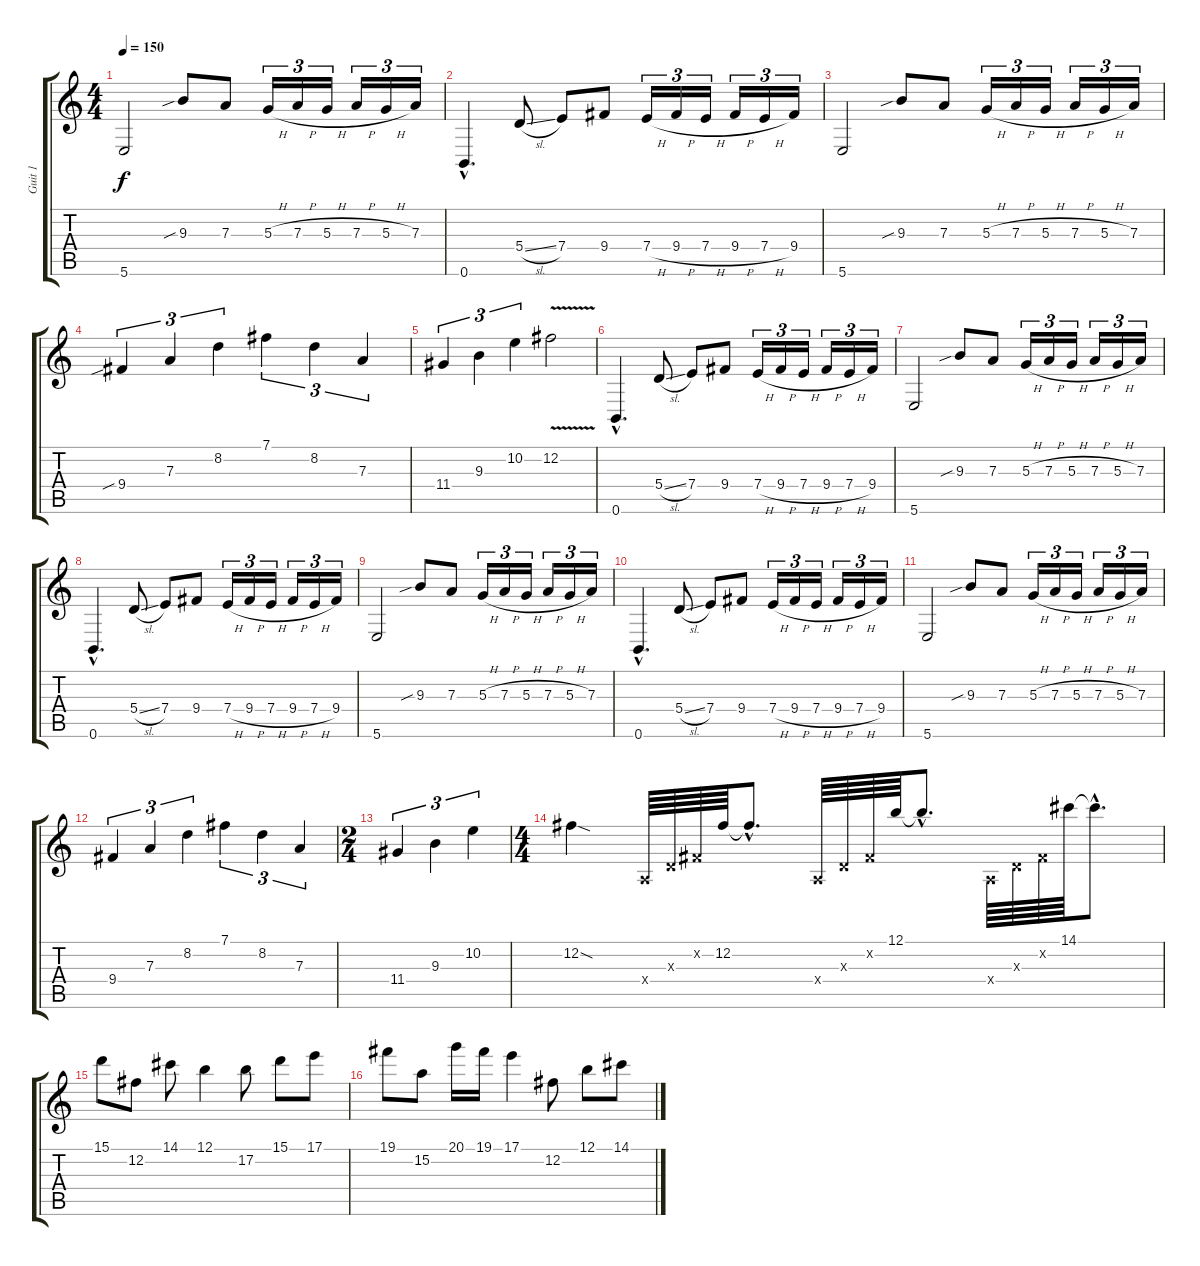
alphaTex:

\track ("Guit 1" "Guit 1") {instrument distortionguitar}
\staff {score tabs}
\tuning (B3 Gb3 D3 A2 E2 B1) {hide}
\ts (4 4)
\tempo 150
\clef g2
\ks c
5.6.2{dy f} 9.3{sib}.8 7.3.8 5.3{h}.16{tu (3 2)} 7.3{h}.16{tu (3 2)} 5.3{h}.16{tu (3 2)} 7.3{h}.16{tu (3 2)} 5.3{h}.16{tu (3 2)} 7.3.16{tu (3 2)} |
0.6{hac}.4{d} 5.4{sl}.8 7.4.8 9.4.8 7.4{h}.16{tu (3 2)} 9.4{h}.16{tu (3 2)} 7.4{h}.16{tu (3 2)} 9.4{h}.16{tu (3 2)} 7.4{h}.16{tu (3 2)} 9.4.16{tu (3 2)} |
5.6.2 9.3{sib}.8 7.3.8 5.3{h}.16{tu (3 2)} 7.3{h}.16{tu (3 2)} 5.3{h}.16{tu (3 2)} 7.3{h}.16{tu (3 2)} 5.3{h}.16{tu (3 2)} 7.3.16{tu (3 2)} |
9.4{sib}.4{tu (3 2)} 7.3.4{tu (3 2)} 8.2.4{tu (3 2)} 7.1.4{tu (3 2)} 8.2.4{tu (3 2)} 7.3.4{tu (3 2)} |
11.4.4{tu (3 2)} 9.3.4{tu (3 2)} 10.2.4{tu (3 2)} 12.2{v}.2 |
0.6{hac}.4{d} 5.4{sl}.8 7.4.8 9.4.8 7.4{h}.16{tu (3 2)} 9.4{h}.16{tu (3 2)} 7.4{h}.16{tu (3 2)} 9.4{h}.16{tu (3 2)} 7.4{h}.16{tu (3 2)} 9.4.16{tu (3 2)} |
5.6.2 9.3{sib}.8 7.3.8 5.3{h}.16{tu (3 2)} 7.3{h}.16{tu (3 2)} 5.3{h}.16{tu (3 2)} 7.3{h}.16{tu (3 2)} 5.3{h}.16{tu (3 2)} 7.3.16{tu (3 2)} |
0.6{hac}.4{d} 5.4{sl}.8 7.4.8 9.4.8 7.4{h}.16{tu (3 2)} 9.4{h}.16{tu (3 2)} 7.4{h}.16{tu (3 2)} 9.4{h}.16{tu (3 2)} 7.4{h}.16{tu (3 2)} 9.4.16{tu (3 2)} |
5.6.2 9.3{sib}.8 7.3.8 5.3{h}.16{tu (3 2)} 7.3{h}.16{tu (3 2)} 5.3{h}.16{tu (3 2)} 7.3{h}.16{tu (3 2)} 5.3{h}.16{tu (3 2)} 7.3.16{tu (3 2)} |
0.6{hac}.4{d} 5.4{sl}.8 7.4.8 9.4.8 7.4{h}.16{tu (3 2)} 9.4{h}.16{tu (3 2)} 7.4{h}.16{tu (3 2)} 9.4{h}.16{tu (3 2)} 7.4{h}.16{tu (3 2)} 9.4.16{tu (3 2)} |
5.6.2 9.3{sib}.8 7.3.8 5.3{h}.16{tu (3 2)} 7.3{h}.16{tu (3 2)} 5.3{h}.16{tu (3 2)} 7.3{h}.16{tu (3 2)} 5.3{h}.16{tu (3 2)} 7.3.16{tu (3 2)} |
9.4.4{tu (3 2)} 7.3.4{tu (3 2)} 8.2.4{tu (3 2)} 7.1.4{tu (3 2)} 8.2.4{tu (3 2)} 7.3.4{tu (3 2)} |
\ts (2 4)
11.4.4{tu (3 2)} 9.3.4{tu (3 2)} 10.2.4{tu (3 2)} |
\ts (4 4)
12.2{sod}.4 0.4{x}.64 0.3{x}.64 0.2{x}.64 12.2.64 12.2{hac t}.8{d} 0.4{x}.64 0.3{x}.64 0.2{x}.64 12.1.64 12.1{hac t}.8{d} 0.4{x}.64 0.3{x}.64 0.2{x}.64 14.1.64 14.1{hac t}.8{d} |
15.1.8 12.2.8 14.1.8 12.1.4 17.2.8 15.1.8 17.1.8 |
19.1.8 15.2.8 20.1.16 19.1.16 17.1.4 12.2.8 12.1.8 14.1.8
